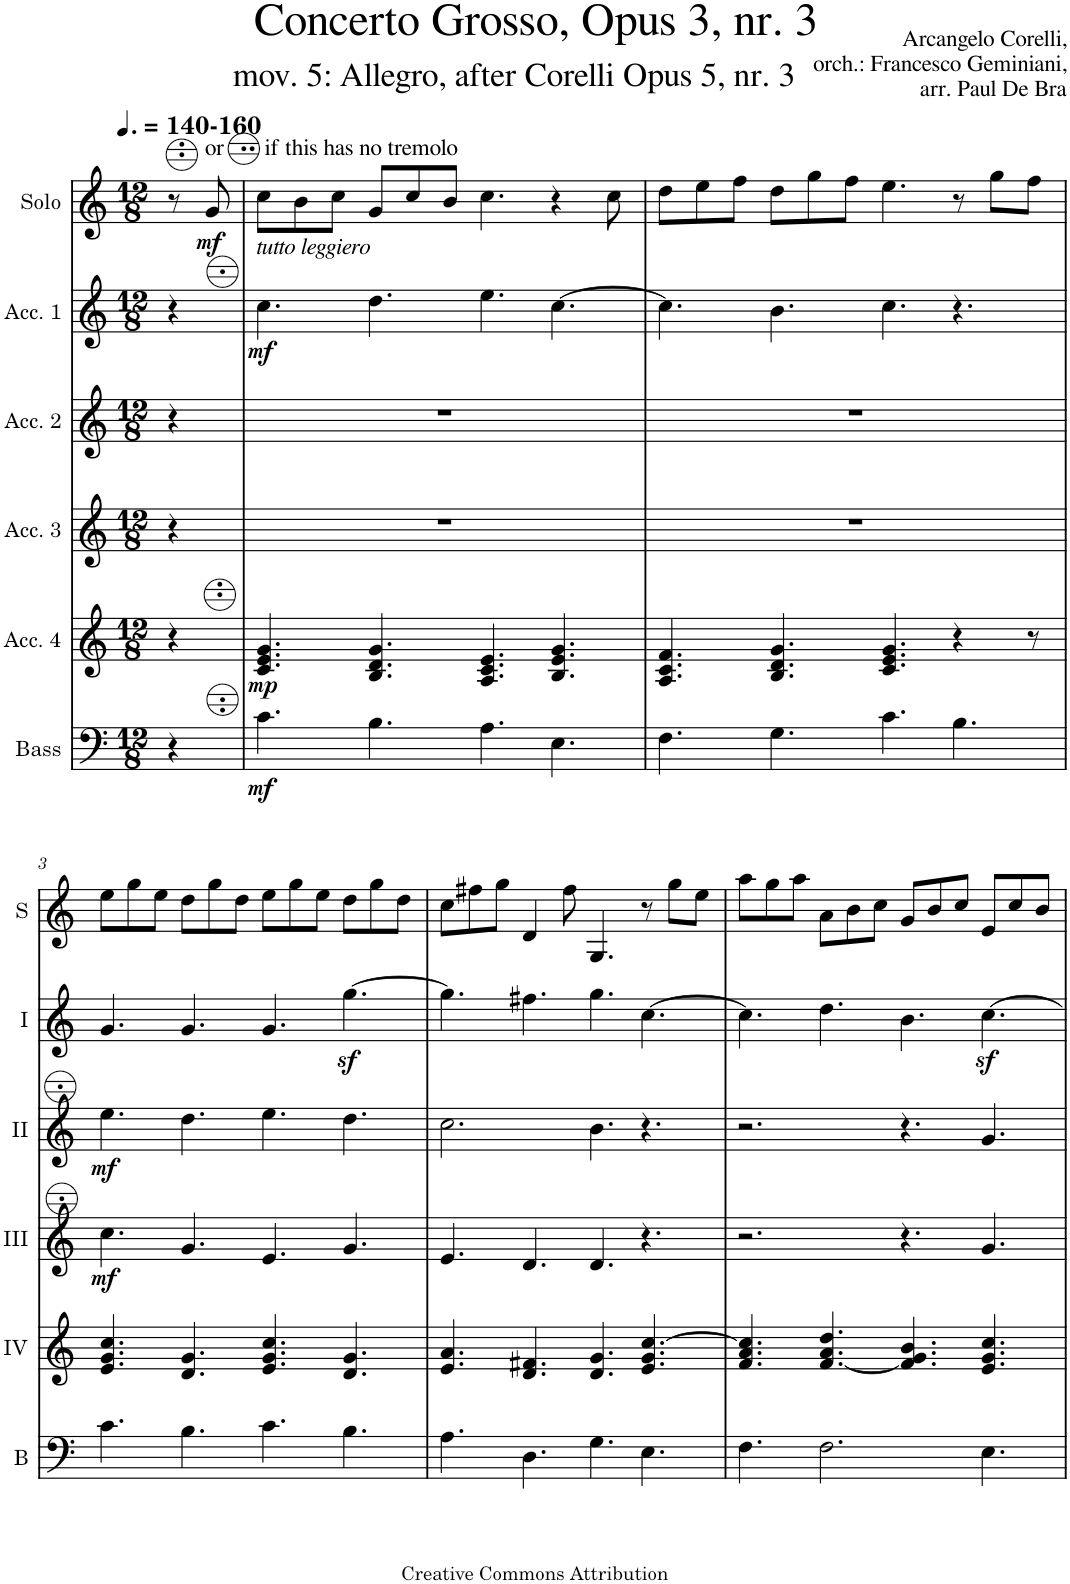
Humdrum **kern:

**kern	**dynam	**kern	**dynam	**kern	**dynam	**kern	**dynam	**kern	**dynam	**kern	**dynam
*part6	*part6	*part5	*part5	*part4	*part4	*part3	*part3	*part2	*part2	*part1	*part1
*staff6	*staff6	*staff5	*staff5	*staff4	*staff4	*staff3	*staff3	*staff2	*staff2	*staff1	*staff1
*I"Bass	*	*I"Acc. 4	*	*I"Acc. 3	*	*I"Acc. 2	*	*I"Acc. 1	*	*I"Solo	*
*I'B	*	*	*	*	*	*	*	*	*	*I'S	*
*clefF4	*	*clefG2	*	*clefG2	*	*clefG2	*	*clefG2	*	*clefG2	*
*Trd7c12	*	*	*	*	*	*	*	*	*	*	*
*k[]	*	*k[]	*	*k[]	*	*k[]	*	*k[]	*	*k[]	*
*M12/8	*	*M12/8	*	*M12/8	*	*M12/8	*	*M12/8	*	*M12/8	*
*MM210	*	*MM210	*	*MM210	*	*MM210	*	*MM210	*	*MM210	*
=	=	=	=	=	=	=	=	=	=	=	=
!	!	!	!	!	!	!	!	!	!	!LO:TX:a:B:t=-160	!
4r	.	4r	.	4r	.	4r	.	4r	.	8r	.
!	!	!	!	!	!	!	!	!	!	!LO:TX:a:t=or       if this has no tremolo	!
!	!	!	!	!	!	!	!	!	!	!	!LO:DY:b
.	.	.	.	.	.	.	.	.	.	8g/	mf
=1	=1	=1	=1	=1	=1	=1	=1	=1	=1	=1	=1
!	!	!	!	!	!	!	!	!	!	!LO:TX:b:i:t=tutto leggiero	!
!	!LO:DY:b	!	!LO:DY:b	!	!	!	!	!	!LO:DY:b	!	!
4.c\	mf	4.c/ 4.e/ 4.g/	mp	1.r	.	1.r	.	4.cc\	mf	8cc\L	.
.	.	.	.	.	.	.	.	.	.	8b\	.
.	.	.	.	.	.	.	.	.	.	8cc\J	.
4.B\	.	4.B/ 4.d/ 4.g/	.	.	.	.	.	4.dd\	.	8g/L	.
.	.	.	.	.	.	.	.	.	.	8cc/	.
.	.	.	.	.	.	.	.	.	.	8b/J	.
4.A\	.	4.A/ 4.c/ 4.e/	.	.	.	.	.	4.ee\	.	4.cc\	.
4.E\	.	4.B/ 4.e/ 4.g/	.	.	.	.	.	[4.cc\	.	4r	.
.	.	.	.	.	.	.	.	.	.	8cc\	.
=2	=2	=2	=2	=2	=2	=2	=2	=2	=2	=2	=2
4.F\	.	4.A/ 4.c/ 4.f/	.	1.r	.	1.r	.	4.cc\]	.	8dd\L	.
.	.	.	.	.	.	.	.	.	.	8ee\	.
.	.	.	.	.	.	.	.	.	.	8ff\J	.
4.G\	.	4.B/ 4.d/ 4.g/	.	.	.	.	.	4.b\	.	8dd\L	.
.	.	.	.	.	.	.	.	.	.	8gg\	.
.	.	.	.	.	.	.	.	.	.	8ff\J	.
4.c\	.	4.c/ 4.e/ 4.g/	.	.	.	.	.	4.cc\	.	4.ee\	.
4.B\	.	4r	.	.	.	.	.	4.r	.	8r	.
.	.	.	.	.	.	.	.	.	.	8gg\L	.
.	.	8r	.	.	.	.	.	.	.	8ff\J	.
!!LO:LB:g=z
=3	=3	=3	=3	=3	=3	=3	=3	=3	=3	=3	=3
!	!	!	!	!	!LO:DY:b	!	!LO:DY:b	!	!	!	!
4.c\	.	4.e/ 4.g/ 4.cc/	.	4.cc\	mf	4.ee\	mf	4.g/	.	8ee\L	.
.	.	.	.	.	.	.	.	.	.	8gg\	.
.	.	.	.	.	.	.	.	.	.	8ee\J	.
4.B\	.	4.d/ 4.g/	.	4.g/	.	4.dd\	.	4.g/	.	8dd\L	.
.	.	.	.	.	.	.	.	.	.	8gg\	.
.	.	.	.	.	.	.	.	.	.	8dd\J	.
4.c\	.	4.e/ 4.g/ 4.cc/	.	4.e/	.	4.ee\	.	4.g/	.	8ee\L	.
.	.	.	.	.	.	.	.	.	.	8gg\	.
.	.	.	.	.	.	.	.	.	.	8ee\J	.
4.B\	.	4.d/ 4.g/	.	4.g/	.	4.dd\	.	[4.ggz<\	.	8dd\L	.
.	.	.	.	.	.	.	.	.	.	8gg\	.
.	.	.	.	.	.	.	.	.	.	8dd\J	.
=4	=4	=4	=4	=4	=4	=4	=4	=4	=4	=4	=4
*	*	*	*	*	*	*^	*	*	*	*	*
4.A\	.	4.e/ 4.a/	.	4.e/	.	2.cc\	8ryy	.	4.gg\]	.	8cc\L	.
*	*	*	*	*	*	*v	*v	*	*	*	*	*
.	.	.	.	.	.	.	.	.	.	8ff#X\	.
.	.	.	.	.	.	.	.	.	.	8gg\J	.
4.D\	.	4.d/ 4.f#X/	.	4.d/	.	.	.	4.ff#X\	.	4d/	.
.	.	.	.	.	.	.	.	.	.	8ff#\	.
4.G\	.	4.d/ 4.g/	.	4.d/	.	4.b\	.	4.gg\	.	4.G/	.
*	*	*	*	*	*	*^	*	*	*	*	*
4.E\	.	4.e/ 4.g/ [4.cc/	.	4.r	.	4.r	4.ryy	.	[4.cc\	.	8r	.
.	.	.	.	.	.	.	.	.	.	.	8gg\L	.
.	.	.	.	.	.	.	.	.	.	.	8ee\J	.
*	*	*	*	*	*	*v	*v	*	*	*	*	*
=5	=5	=5	=5	=5	=5	=5	=5	=5	=5	=5	=5
4.F\	.	4.f/ 4.a/ 4.cc/]	.	2.r	.	2.r	.	4.cc\]	.	8aa\L	.
.	.	.	.	.	.	.	.	.	.	8gg\	.
.	.	.	.	.	.	.	.	.	.	8aa\J	.
2.F\	.	[4.f/ 4.a/ 4.dd/	.	.	.	.	.	4.dd\	.	8a\L	.
.	.	.	.	.	.	.	.	.	.	8b\	.
.	.	.	.	.	.	.	.	.	.	8cc\J	.
.	.	4.f/] 4.g/ 4.b/	.	4.r	.	4.r	.	4.b\	.	8g/L	.
.	.	.	.	.	.	.	.	.	.	8b/	.
.	.	.	.	.	.	.	.	.	.	8cc/J	.
4.E\	.	4.e/ 4.g/ 4.cc/	.	4.g/	.	4.g/	.	[4.ccz<\	.	8e/L	.
.	.	.	.	.	.	.	.	.	.	8cc/	.
.	.	.	.	.	.	.	.	.	.	8b/J	.
=	=	=	=	=	=	=	=	=	=	=	=
*-	*-	*-	*-	*-	*-	*-	*-	*-	*-	*-	*-
